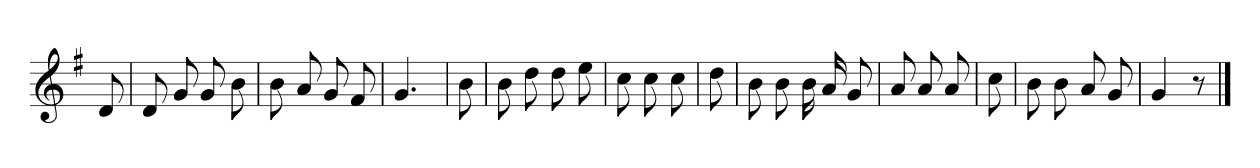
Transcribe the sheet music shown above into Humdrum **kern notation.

**kern
*part1
*staff1
*clefG2
*k[f#]
*G:
=
8d
=1
8d
8g
8g
8b
=2
8b
8a
8g
8f#
=3
4.g
=4
8b
=5
8b
8dd
8dd
8ee
=6
8cc
8cc
8cc
=7
8dd
=8
8b
8b
16b
16a
8g
=9
8a
8a
8a
=10
8cc
=11
8b
8b
8a
8g
=12
4g
8r
==
*-
